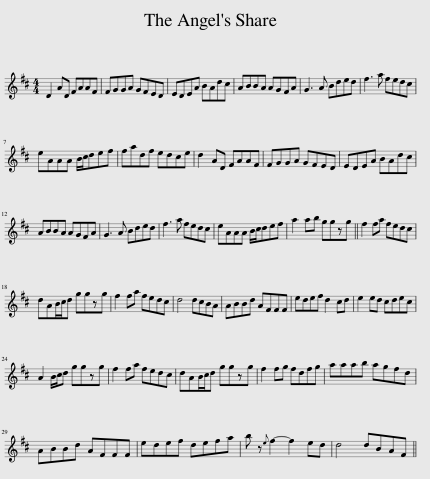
X:1
L:1/8
M:4/4
I:linebreak $
K:D
V:1 treble
V:1
 D2 AD FAAF | FGGA GFED | EDEA BAdc | ABBA AGFA | G3 A Bded | %5
 f3 a fedc |$ eAAA B/c/def | fadf edce | d2 AD FAAF | FGGA GFED | %10
 EDEA BAdc |$ ABBA AGFA | G3 A Bded | f3 a fedc | eAAA B/c/def | %15
 a2 ab ggzg || f2 fa fedc |$ dAB/c/d ggzg | f2 fa fedc | d4 dcBA | %20
 ABBd AFFF | edef d2 cd | e2 ed cdec |$ A2 B/c/d ggzg | f2 fa fedc | %25
 dAB/c/d ggzg | f2 fg fdfg | aaab agfd |$ ABBd AFFF | edef defa | %30
 b z{e} f2- f2 ed | d4 dBAF || %32
